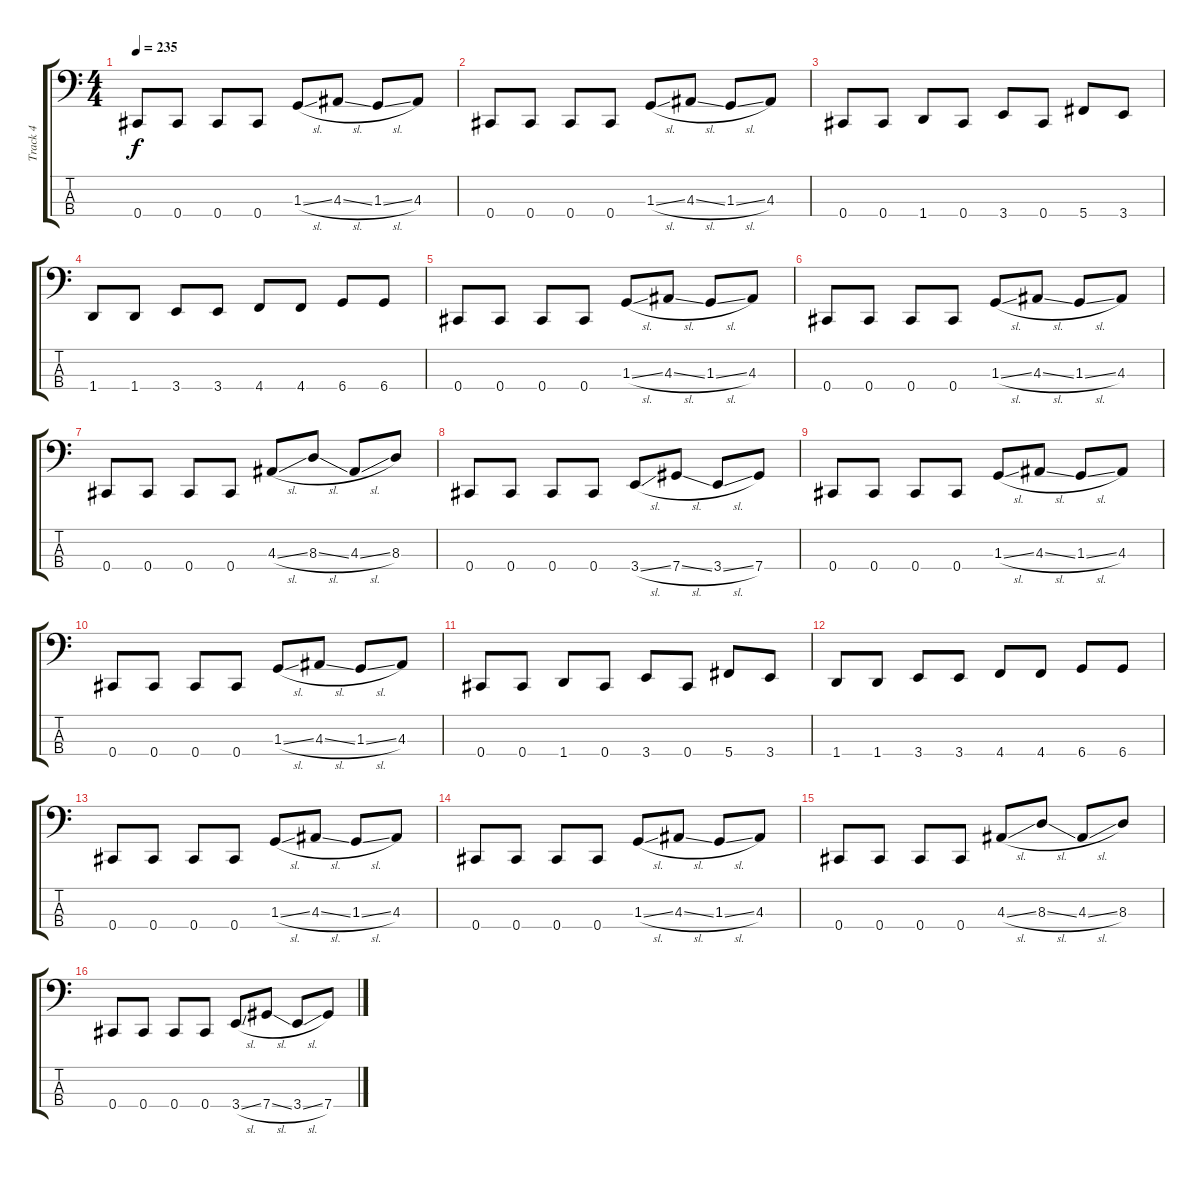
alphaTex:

\track ("Track 4" "Track 4") {instrument electricbasspick}
\staff {score tabs}
\tuning (E2 B1 Gb1 Db1) {hide}
\ts (4 4)
\tempo 235
\clef f4
\ks c
0.4.8{dy f} 0.4.8 0.4.8 0.4.8 1.3{sl}.8 4.3{sl}.8 1.3{sl}.8 4.3.8 |
0.4.8 0.4.8 0.4.8 0.4.8 1.3{sl}.8 4.3{sl}.8 1.3{sl}.8 4.3.8 |
0.4.8 0.4.8 1.4.8 0.4.8 3.4.8 0.4.8 5.4.8 3.4.8 |
1.4.8 1.4.8 3.4.8 3.4.8 4.4.8 4.4.8 6.4.8 6.4.8 |
0.4.8 0.4.8 0.4.8 0.4.8 1.3{sl}.8 4.3{sl}.8 1.3{sl}.8 4.3.8 |
0.4.8 0.4.8 0.4.8 0.4.8 1.3{sl}.8 4.3{sl}.8 1.3{sl}.8 4.3.8 |
0.4.8 0.4.8 0.4.8 0.4.8 4.3{sl}.8 8.3{sl}.8 4.3{sl}.8 8.3.8 |
0.4.8 0.4.8 0.4.8 0.4.8 3.4{sl}.8 7.4{sl}.8 3.4{sl}.8 7.4.8 |
0.4.8 0.4.8 0.4.8 0.4.8 1.3{sl}.8 4.3{sl}.8 1.3{sl}.8 4.3.8 |
0.4.8 0.4.8 0.4.8 0.4.8 1.3{sl}.8 4.3{sl}.8 1.3{sl}.8 4.3.8 |
0.4.8 0.4.8 1.4.8 0.4.8 3.4.8 0.4.8 5.4.8 3.4.8 |
1.4.8 1.4.8 3.4.8 3.4.8 4.4.8 4.4.8 6.4.8 6.4.8 |
0.4.8 0.4.8 0.4.8 0.4.8 1.3{sl}.8 4.3{sl}.8 1.3{sl}.8 4.3.8 |
0.4.8 0.4.8 0.4.8 0.4.8 1.3{sl}.8 4.3{sl}.8 1.3{sl}.8 4.3.8 |
0.4.8 0.4.8 0.4.8 0.4.8 4.3{sl}.8 8.3{sl}.8 4.3{sl}.8 8.3.8 |
0.4.8 0.4.8 0.4.8 0.4.8 3.4{sl}.8 7.4{sl}.8 3.4{sl}.8 7.4.8
